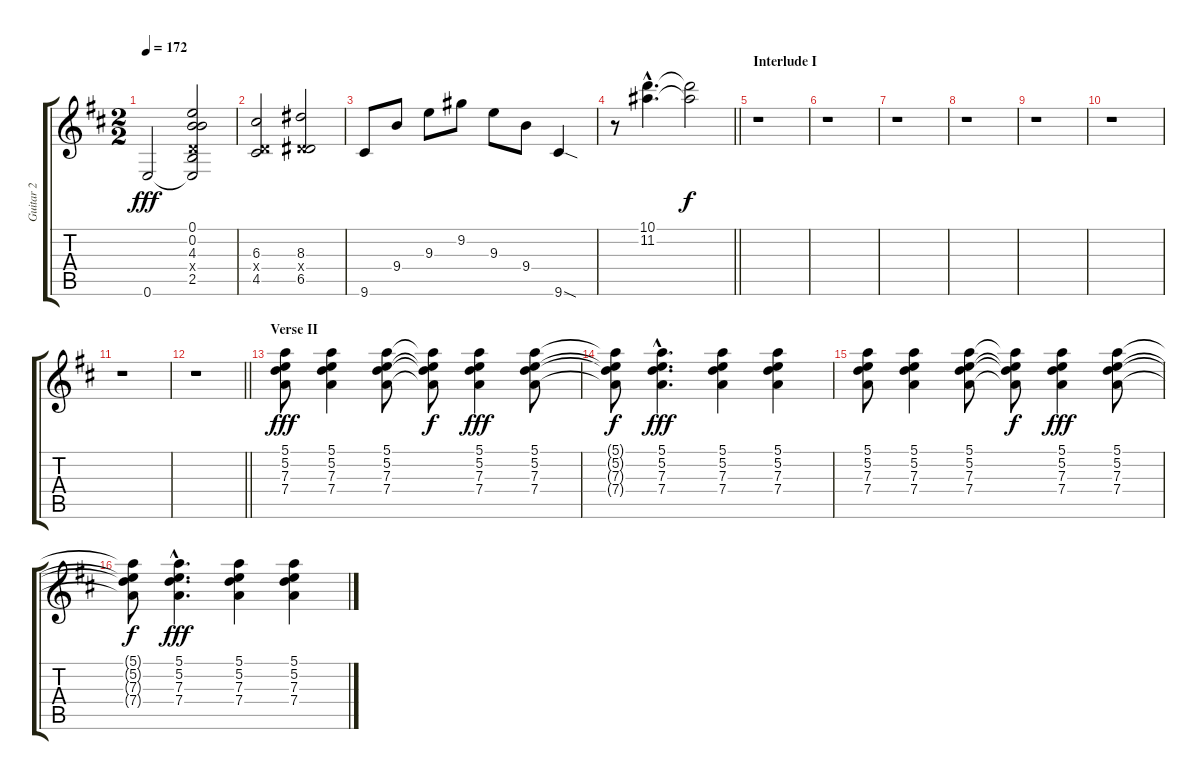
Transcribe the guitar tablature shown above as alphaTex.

\track ("Guitar 2" "Guitar 2") {instrument overdrivenguitar}
\staff {score tabs}
\tuning (E4 B3 G3 D3 A2 E2) {hide}
\ts (2 2)
\tempo 172
\clef g2
\ks d
0.6.2{dy fff} (0.1 0.2 4.3 0.4{x} 2.5 0.6{t}).2 |
(6.3 0.4{x} 4.5).2 (8.3 0.4{x} 6.5).2 |
9.6.8 9.4.8 9.3.8 9.2.8 9.3.8 9.4.8 9.6{sod}.4 |
\barLineRight lightlight
r.8 (10.1{hac} 11.2{hac}).4{d} (10.1{t} 11.2{t}).2{dy f} |
\section ("" "Interlude I")
r.1 |
r.1 |
r.1 |
r.1 |
r.1 |
r.1 |
r.1 |
\barLineRight lightlight
r.1 |
\section ("" "Verse II")
(5.1 5.2 7.3 7.4).8{dy fff} (5.1 5.2 7.3 7.4).4 (5.1 5.2 7.3 7.4).8 (5.1{t} 5.2{t} 7.3{t} 7.4{t}).8{dy f} (5.1 5.2 7.3 7.4).4{dy fff} (5.1 5.2 7.3 7.4).8 |
(5.1{t} 5.2{t} 7.3{t} 7.4{t}).8{dy f} (5.1{hac} 5.2{hac} 7.3{hac} 7.4{hac}).4{d dy fff} (5.1 5.2 7.3 7.4).4 (5.1 5.2 7.3 7.4).4 |
(5.1 5.2 7.3 7.4).8 (5.1 5.2 7.3 7.4).4 (5.1 5.2 7.3 7.4).8 (5.1{t} 5.2{t} 7.3{t} 7.4{t}).8{dy f} (5.1 5.2 7.3 7.4).4{dy fff} (5.1 5.2 7.3 7.4).8 |
(5.1{t} 5.2{t} 7.3{t} 7.4{t}).8{dy f} (5.1{hac} 5.2{hac} 7.3{hac} 7.4{hac}).4{d dy fff} (5.1 5.2 7.3 7.4).4 (5.1 5.2 7.3 7.4).4
